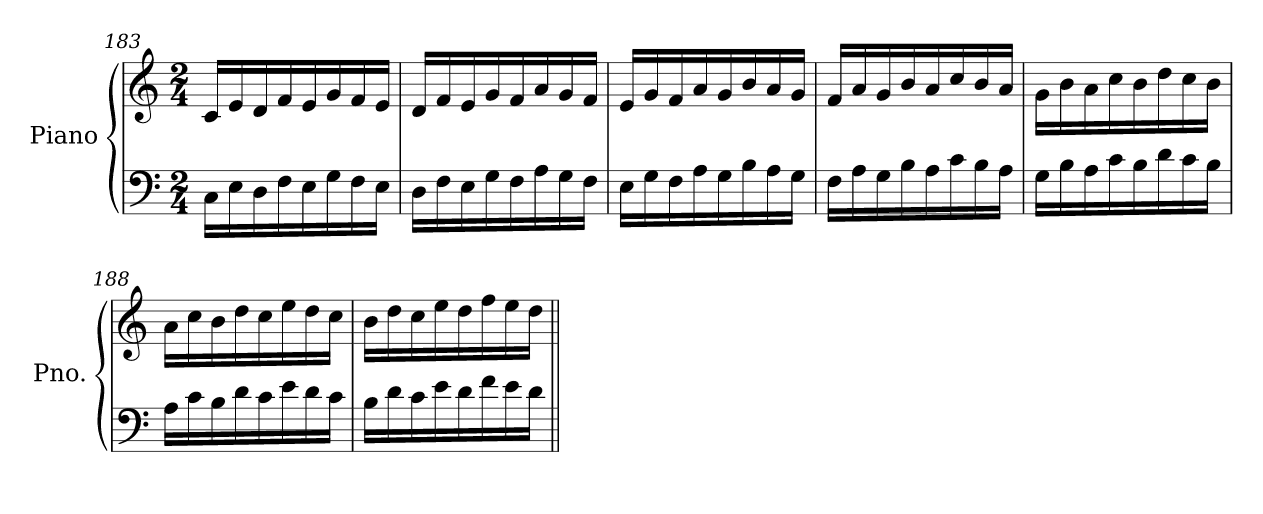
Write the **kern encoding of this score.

**kern	**kern
*part1	*part1
*staff2	*staff1
*I"Piano	*
*I'Pno.	*
*clefF4	*clefG2
*k[]	*k[]
*M2/4	*M2/4
=183	=183
16C\LL	16c/LL
16E\	16e/
16D\	16d/
16F\	16f/
16E\	16e/
16G\	16g/
16F\	16f/
16E\JJ	16e/JJ
=184	=184
16D\LL	16d/LL
16F\	16f/
16E\	16e/
16G\	16g/
16F\	16f/
16A\	16a/
16G\	16g/
16F\JJ	16f/JJ
=185	=185
16E\LL	16e/LL
16G\	16g/
16F\	16f/
16A\	16a/
16G\	16g/
16B\	16b/
16A\	16a/
16G\JJ	16g/JJ
=186	=186
16F\LL	16f/LL
16A\	16a/
16G\	16g/
16B\	16b/
16A\	16a/
16c\	16cc/
16B\	16b/
16A\JJ	16a/JJ
!!LO:LB:g=z
=187	=187
16G\LL	16g\LL
16B\	16b\
16A\	16a\
16c\	16cc\
16B\	16b\
16d\	16dd\
16c\	16cc\
16B\JJ	16b\JJ
=188	=188
16A\LL	16a\LL
16c\	16cc\
16B\	16b\
16d\	16dd\
16c\	16cc\
16e\	16ee\
16d\	16dd\
16c\JJ	16cc\JJ
=189	=189
16B\LL	16b\LL
16d\	16dd\
16c\	16cc\
16e\	16ee\
16d\	16dd\
16f\	16ff\
16e\	16ee\
16d\JJ	16dd\JJ
=||	=||
*-	*-
